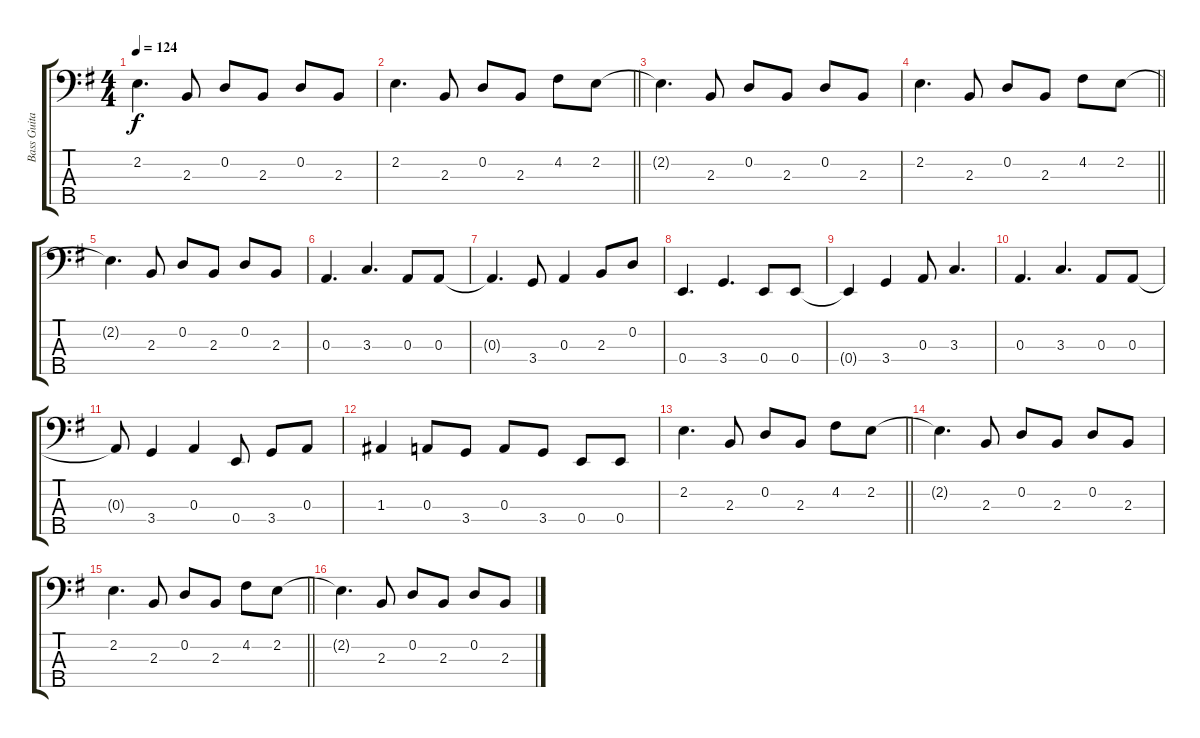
\track ("Bass Guitar" "Bass Guita") {instrument electricbassfinger}
\staff {score tabs}
\tuning (G2 D2 A1 E1 B0) {hide}
\ts (4 4)
\tempo 124
\clef f4
\ks g
2.2{t}.4{d dy f} 2.3.8 0.2.8 2.3.8 0.2.8 2.3.8 |
\barLineRight lightlight
2.2.4{d} 2.3.8 0.2.8 2.3.8 4.2.8 2.2.8 |
2.2{t}.4{d} 2.3.8 0.2.8 2.3.8 0.2.8 2.3.8 |
\barLineRight lightlight
2.2.4{d} 2.3.8 0.2.8 2.3.8 4.2.8 2.2.8 |
2.2{t}.4{d} 2.3.8 0.2.8 2.3.8 0.2.8 2.3.8 |
0.3.4{d} 3.3.4{d} 0.3.8 0.3.8 |
0.3{t}.4{d} 3.4.8 0.3.4 2.3.8 0.2.8 |
0.4.4{d} 3.4.4{d} 0.4.8 0.4.8 |
0.4{t}.4 3.4.4 0.3.8 3.3.4{d} |
0.3.4{d} 3.3.4{d} 0.3.8 0.3.8 |
0.3{t}.8 3.4.4 0.3.4 0.4.8 3.4.8 0.3.8 |
1.3.4 0.3.8 3.4.8 0.3.8 3.4.8 0.4.8 0.4.8 |
\barLineRight lightlight
2.2.4{d} 2.3.8 0.2.8 2.3.8 4.2.8 2.2.8 |
2.2{t}.4{d} 2.3.8 0.2.8 2.3.8 0.2.8 2.3.8 |
\barLineRight lightlight
2.2.4{d} 2.3.8 0.2.8 2.3.8 4.2.8 2.2.8 |
2.2{t}.4{d} 2.3.8 0.2.8 2.3.8 0.2.8 2.3.8
